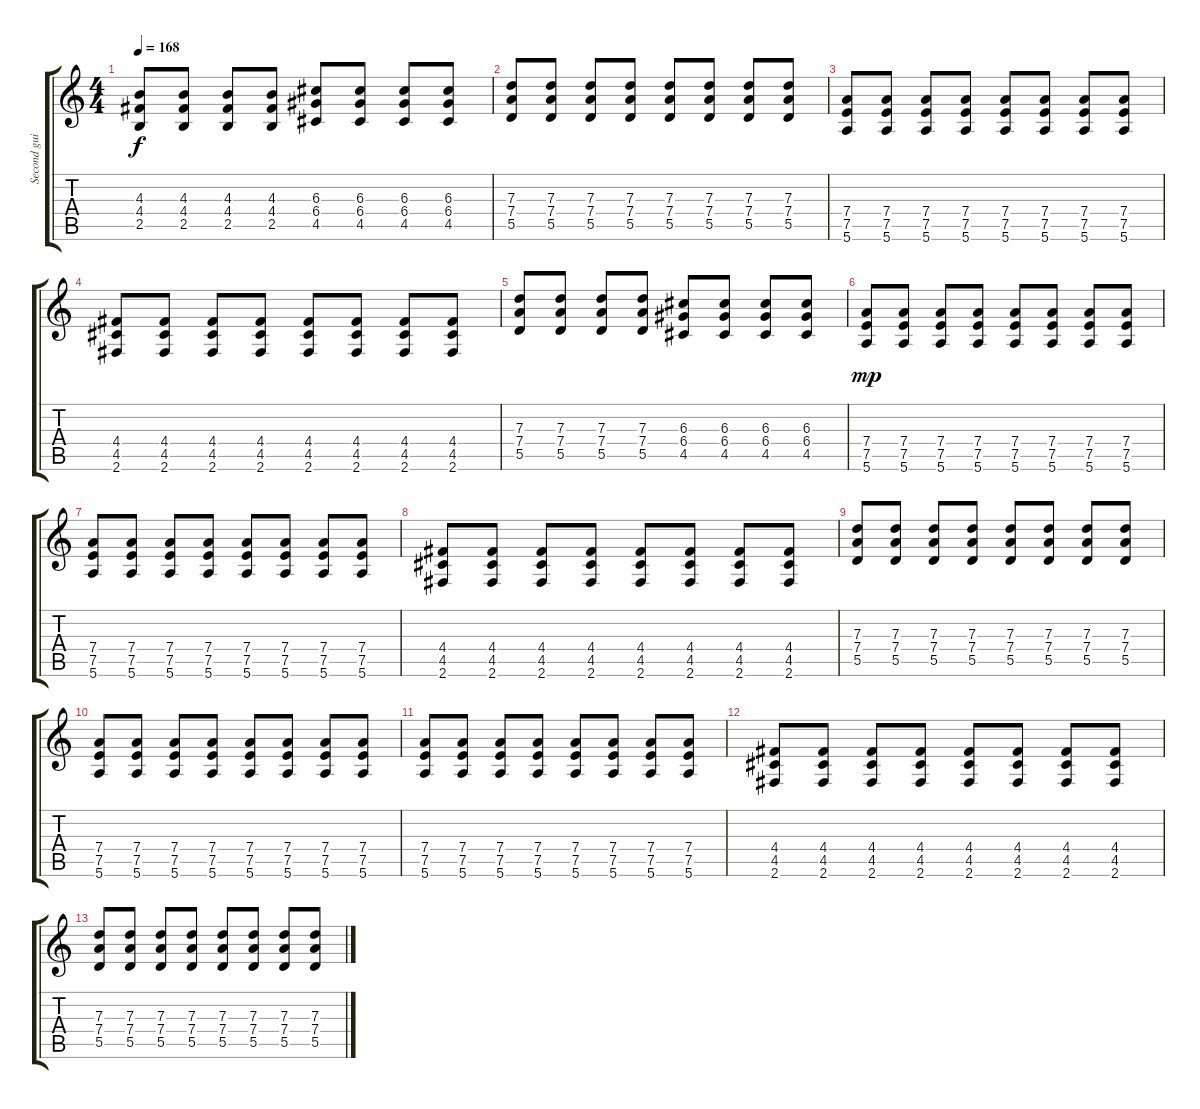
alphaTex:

\track ("Second guitar" "Second gui") {instrument overdrivenguitar}
\staff {score tabs}
\tuning (E4 B3 G3 D3 A2 E2) {hide}
\ts (4 4)
\tempo 168
\clef g2
\ks c
(4.3 4.4 2.5).8{dy f} (4.3 4.4 2.5).8 (4.3 4.4 2.5).8 (4.3 4.4 2.5).8 (6.3 6.4 4.5).8 (6.3 6.4 4.5).8 (6.3 6.4 4.5).8 (6.3 6.4 4.5).8 |
(7.3 7.4 5.5).8 (7.3 7.4 5.5).8 (7.3 7.4 5.5).8 (7.3 7.4 5.5).8 (7.3 7.4 5.5).8 (7.3 7.4 5.5).8 (7.3 7.4 5.5).8 (7.3 7.4 5.5).8 |
(7.4 7.5 5.6).8 (7.4 7.5 5.6).8 (7.4 7.5 5.6).8 (7.4 7.5 5.6).8 (7.4 7.5 5.6).8 (7.4 7.5 5.6).8 (7.4 7.5 5.6).8 (7.4 7.5 5.6).8 |
(4.4 4.5 2.6).8 (4.4 4.5 2.6).8 (4.4 4.5 2.6).8 (4.4 4.5 2.6).8 (4.4 4.5 2.6).8 (4.4 4.5 2.6).8 (4.4 4.5 2.6).8 (4.4 4.5 2.6).8 |
(7.3 7.4 5.5).8 (7.3 7.4 5.5).8 (7.3 7.4 5.5).8 (7.3 7.4 5.5).8 (6.3 6.4 4.5).8 (6.3 6.4 4.5).8 (6.3 6.4 4.5).8 (6.3 6.4 4.5).8 |
(7.4 7.5 5.6).8{dy mp} (7.4 7.5 5.6).8 (7.4 7.5 5.6).8 (7.4 7.5 5.6).8 (7.4 7.5 5.6).8 (7.4 7.5 5.6).8 (7.4 7.5 5.6).8 (7.4 7.5 5.6).8 |
(7.4 7.5 5.6).8 (7.4 7.5 5.6).8 (7.4 7.5 5.6).8 (7.4 7.5 5.6).8 (7.4 7.5 5.6).8 (7.4 7.5 5.6).8 (7.4 7.5 5.6).8 (7.4 7.5 5.6).8 |
(4.4 4.5 2.6).8 (4.4 4.5 2.6).8 (4.4 4.5 2.6).8 (4.4 4.5 2.6).8 (4.4 4.5 2.6).8 (4.4 4.5 2.6).8 (4.4 4.5 2.6).8 (4.4 4.5 2.6).8 |
(7.3 7.4 5.5).8 (7.3 7.4 5.5).8 (7.3 7.4 5.5).8 (7.3 7.4 5.5).8 (7.3 7.4 5.5).8 (7.3 7.4 5.5).8 (7.3 7.4 5.5).8 (7.3 7.4 5.5).8 |
(7.4 7.5 5.6).8 (7.4 7.5 5.6).8 (7.4 7.5 5.6).8 (7.4 7.5 5.6).8 (7.4 7.5 5.6).8 (7.4 7.5 5.6).8 (7.4 7.5 5.6).8 (7.4 7.5 5.6).8 |
(7.4 7.5 5.6).8 (7.4 7.5 5.6).8 (7.4 7.5 5.6).8 (7.4 7.5 5.6).8 (7.4 7.5 5.6).8 (7.4 7.5 5.6).8 (7.4 7.5 5.6).8 (7.4 7.5 5.6).8 |
(4.4 4.5 2.6).8 (4.4 4.5 2.6).8 (4.4 4.5 2.6).8 (4.4 4.5 2.6).8 (4.4 4.5 2.6).8 (4.4 4.5 2.6).8 (4.4 4.5 2.6).8 (4.4 4.5 2.6).8 |
(7.3 7.4 5.5).8 (7.3 7.4 5.5).8 (7.3 7.4 5.5).8 (7.3 7.4 5.5).8 (7.3 7.4 5.5).8 (7.3 7.4 5.5).8 (7.3 7.4 5.5).8 (7.3 7.4 5.5).8
